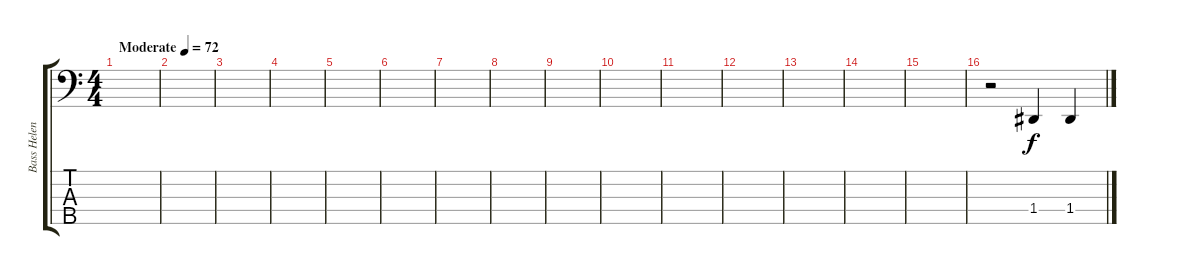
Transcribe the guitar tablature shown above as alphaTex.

\track ("Bass Helen" "Bass Helen") {instrument electricbasspick}
\staff {score tabs}
\tuning (F2 C2 G1 D1 A0) {hide}
\ts (4 4)
\tempo (72 "Moderate")
\clef f4
\ks c
|
|
|
|
|
|
|
|
|
|
|
|
|
|
|
r.2 1.4.4 1.4.4
